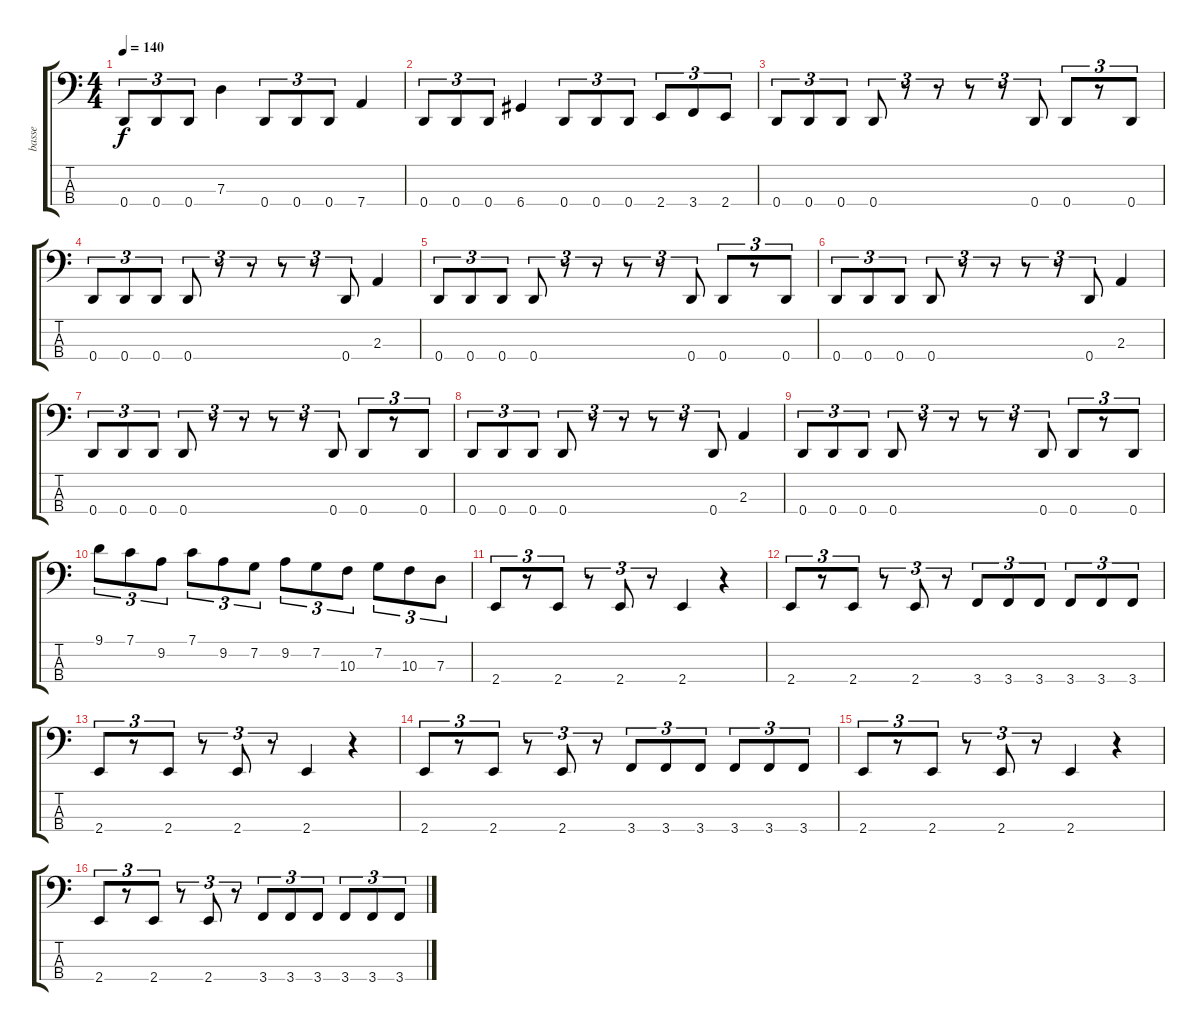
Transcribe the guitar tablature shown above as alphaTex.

\track ("basse" "basse") {instrument electricbasspick}
\staff {score tabs}
\tuning (F2 C2 G1 D1) {hide}
\ts (4 4)
\tempo 140
\clef f4
\ks c
0.4.8{tu (3 2) dy f} 0.4.8{tu (3 2)} 0.4.8{tu (3 2)} 7.3.4 0.4.8{tu (3 2)} 0.4.8{tu (3 2)} 0.4.8{tu (3 2)} 7.4.4 |
0.4.8{tu (3 2)} 0.4.8{tu (3 2)} 0.4.8{tu (3 2)} 6.4.4 0.4.8{tu (3 2)} 0.4.8{tu (3 2)} 0.4.8{tu (3 2)} 2.4.8{tu (3 2)} 3.4.8{tu (3 2)} 2.4.8{tu (3 2)} |
0.4.8{tu (3 2)} 0.4.8{tu (3 2)} 0.4.8{tu (3 2)} 0.4.8{tu (3 2)} r.8{tu (3 2)} r.8{tu (3 2)} r.8{tu (3 2)} r.8{tu (3 2)} 0.4.8{tu (3 2)} 0.4.8{tu (3 2)} r.8{tu (3 2)} 0.4.8{tu (3 2)} |
0.4.8{tu (3 2)} 0.4.8{tu (3 2)} 0.4.8{tu (3 2)} 0.4.8{tu (3 2)} r.8{tu (3 2)} r.8{tu (3 2)} r.8{tu (3 2)} r.8{tu (3 2)} 0.4.8{tu (3 2)} 2.3.4 |
0.4.8{tu (3 2)} 0.4.8{tu (3 2)} 0.4.8{tu (3 2)} 0.4.8{tu (3 2)} r.8{tu (3 2)} r.8{tu (3 2)} r.8{tu (3 2)} r.8{tu (3 2)} 0.4.8{tu (3 2)} 0.4.8{tu (3 2)} r.8{tu (3 2)} 0.4.8{tu (3 2)} |
0.4.8{tu (3 2)} 0.4.8{tu (3 2)} 0.4.8{tu (3 2)} 0.4.8{tu (3 2)} r.8{tu (3 2)} r.8{tu (3 2)} r.8{tu (3 2)} r.8{tu (3 2)} 0.4.8{tu (3 2)} 2.3.4 |
0.4.8{tu (3 2)} 0.4.8{tu (3 2)} 0.4.8{tu (3 2)} 0.4.8{tu (3 2)} r.8{tu (3 2)} r.8{tu (3 2)} r.8{tu (3 2)} r.8{tu (3 2)} 0.4.8{tu (3 2)} 0.4.8{tu (3 2)} r.8{tu (3 2)} 0.4.8{tu (3 2)} |
0.4.8{tu (3 2)} 0.4.8{tu (3 2)} 0.4.8{tu (3 2)} 0.4.8{tu (3 2)} r.8{tu (3 2)} r.8{tu (3 2)} r.8{tu (3 2)} r.8{tu (3 2)} 0.4.8{tu (3 2)} 2.3.4 |
0.4.8{tu (3 2)} 0.4.8{tu (3 2)} 0.4.8{tu (3 2)} 0.4.8{tu (3 2)} r.8{tu (3 2)} r.8{tu (3 2)} r.8{tu (3 2)} r.8{tu (3 2)} 0.4.8{tu (3 2)} 0.4.8{tu (3 2)} r.8{tu (3 2)} 0.4.8{tu (3 2)} |
9.1.8{tu (3 2)} 7.1.8{tu (3 2)} 9.2.8{tu (3 2)} 7.1.8{tu (3 2)} 9.2.8{tu (3 2)} 7.2.8{tu (3 2)} 9.2.8{tu (3 2)} 7.2.8{tu (3 2)} 10.3.8{tu (3 2)} 7.2.8{tu (3 2)} 10.3.8{tu (3 2)} 7.3.8{tu (3 2)} |
2.4.8{tu (3 2)} r.8{tu (3 2)} 2.4.8{tu (3 2)} r.8{tu (3 2)} 2.4.8{tu (3 2)} r.8{tu (3 2)} 2.4.4 r.4 |
2.4.8{tu (3 2)} r.8{tu (3 2)} 2.4.8{tu (3 2)} r.8{tu (3 2)} 2.4.8{tu (3 2)} r.8{tu (3 2)} 3.4.8{tu (3 2)} 3.4.8{tu (3 2)} 3.4.8{tu (3 2)} 3.4.8{tu (3 2)} 3.4.8{tu (3 2)} 3.4.8{tu (3 2)} |
2.4.8{tu (3 2)} r.8{tu (3 2)} 2.4.8{tu (3 2)} r.8{tu (3 2)} 2.4.8{tu (3 2)} r.8{tu (3 2)} 2.4.4 r.4 |
2.4.8{tu (3 2)} r.8{tu (3 2)} 2.4.8{tu (3 2)} r.8{tu (3 2)} 2.4.8{tu (3 2)} r.8{tu (3 2)} 3.4.8{tu (3 2)} 3.4.8{tu (3 2)} 3.4.8{tu (3 2)} 3.4.8{tu (3 2)} 3.4.8{tu (3 2)} 3.4.8{tu (3 2)} |
2.4.8{tu (3 2)} r.8{tu (3 2)} 2.4.8{tu (3 2)} r.8{tu (3 2)} 2.4.8{tu (3 2)} r.8{tu (3 2)} 2.4.4 r.4 |
2.4.8{tu (3 2)} r.8{tu (3 2)} 2.4.8{tu (3 2)} r.8{tu (3 2)} 2.4.8{tu (3 2)} r.8{tu (3 2)} 3.4.8{tu (3 2)} 3.4.8{tu (3 2)} 3.4.8{tu (3 2)} 3.4.8{tu (3 2)} 3.4.8{tu (3 2)} 3.4.8{tu (3 2)}
